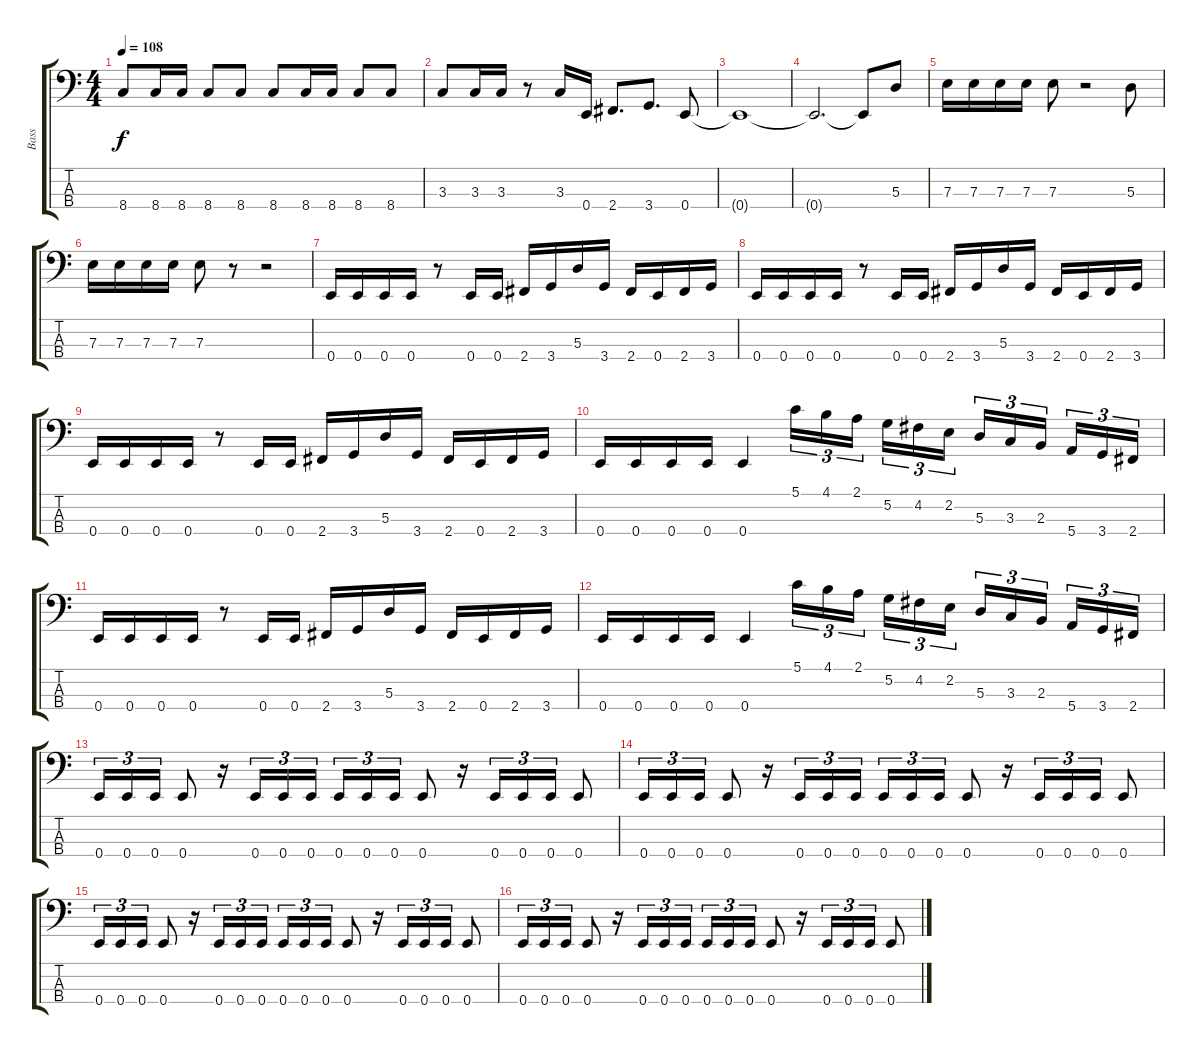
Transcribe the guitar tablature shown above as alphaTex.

\track ("Bass" "Bass") {instrument electricbassfinger}
\staff {score tabs}
\tuning (G2 D2 A1 E1) {hide}
\ts (4 4)
\tempo 108
\clef f4
\ks c
8.4.8{dy f} 8.4.16 8.4.16 8.4.8 8.4.8 8.4.8 8.4.16 8.4.16 8.4.8 8.4.8 |
3.3.8 3.3.16 3.3.16 r.8 3.3.16 0.4.16 2.4.8{d} 3.4.8{d} 0.4.8 |
0.4{t}.1 |
0.4{t}.2{d} 0.4{t}.8 5.3.8 |
7.3.16 7.3.16 7.3.16 7.3.16 7.3.8 r.2 5.3.8 |
7.3.16 7.3.16 7.3.16 7.3.16 7.3.8 r.8 r.2 |
0.4.16 0.4.16 0.4.16 0.4.16 r.8 0.4.16 0.4.16 2.4.16 3.4.16 5.3.16 3.4.16 2.4.16 0.4.16 2.4.16 3.4.16 |
0.4.16 0.4.16 0.4.16 0.4.16 r.8 0.4.16 0.4.16 2.4.16 3.4.16 5.3.16 3.4.16 2.4.16 0.4.16 2.4.16 3.4.16 |
0.4.16 0.4.16 0.4.16 0.4.16 r.8 0.4.16 0.4.16 2.4.16 3.4.16 5.3.16 3.4.16 2.4.16 0.4.16 2.4.16 3.4.16 |
0.4.16 0.4.16 0.4.16 0.4.16 0.4.4 5.1.16{tu (3 2)} 4.1.16{tu (3 2)} 2.1.16{tu (3 2)} 5.2.16{tu (3 2)} 4.2.16{tu (3 2)} 2.2.16{tu (3 2)} 5.3.16{tu (3 2)} 3.3.16{tu (3 2)} 2.3.16{tu (3 2)} 5.4.16{tu (3 2)} 3.4.16{tu (3 2)} 2.4.16{tu (3 2)} |
0.4.16 0.4.16 0.4.16 0.4.16 r.8 0.4.16 0.4.16 2.4.16 3.4.16 5.3.16 3.4.16 2.4.16 0.4.16 2.4.16 3.4.16 |
0.4.16 0.4.16 0.4.16 0.4.16 0.4.4 5.1.16{tu (3 2)} 4.1.16{tu (3 2)} 2.1.16{tu (3 2)} 5.2.16{tu (3 2)} 4.2.16{tu (3 2)} 2.2.16{tu (3 2)} 5.3.16{tu (3 2)} 3.3.16{tu (3 2)} 2.3.16{tu (3 2)} 5.4.16{tu (3 2)} 3.4.16{tu (3 2)} 2.4.16{tu (3 2)} |
0.4.16{tu (3 2)} 0.4.16{tu (3 2)} 0.4.16{tu (3 2)} 0.4.8 r.16 0.4.16{tu (3 2)} 0.4.16{tu (3 2)} 0.4.16{tu (3 2)} 0.4.16{tu (3 2)} 0.4.16{tu (3 2)} 0.4.16{tu (3 2)} 0.4.8 r.16 0.4.16{tu (3 2)} 0.4.16{tu (3 2)} 0.4.16{tu (3 2)} 0.4.8 |
0.4.16{tu (3 2)} 0.4.16{tu (3 2)} 0.4.16{tu (3 2)} 0.4.8 r.16 0.4.16{tu (3 2)} 0.4.16{tu (3 2)} 0.4.16{tu (3 2)} 0.4.16{tu (3 2)} 0.4.16{tu (3 2)} 0.4.16{tu (3 2)} 0.4.8 r.16 0.4.16{tu (3 2)} 0.4.16{tu (3 2)} 0.4.16{tu (3 2)} 0.4.8 |
0.4.16{tu (3 2)} 0.4.16{tu (3 2)} 0.4.16{tu (3 2)} 0.4.8 r.16 0.4.16{tu (3 2)} 0.4.16{tu (3 2)} 0.4.16{tu (3 2)} 0.4.16{tu (3 2)} 0.4.16{tu (3 2)} 0.4.16{tu (3 2)} 0.4.8 r.16 0.4.16{tu (3 2)} 0.4.16{tu (3 2)} 0.4.16{tu (3 2)} 0.4.8 |
0.4.16{tu (3 2)} 0.4.16{tu (3 2)} 0.4.16{tu (3 2)} 0.4.8 r.16 0.4.16{tu (3 2)} 0.4.16{tu (3 2)} 0.4.16{tu (3 2)} 0.4.16{tu (3 2)} 0.4.16{tu (3 2)} 0.4.16{tu (3 2)} 0.4.8 r.16 0.4.16{tu (3 2)} 0.4.16{tu (3 2)} 0.4.16{tu (3 2)} 0.4.8
